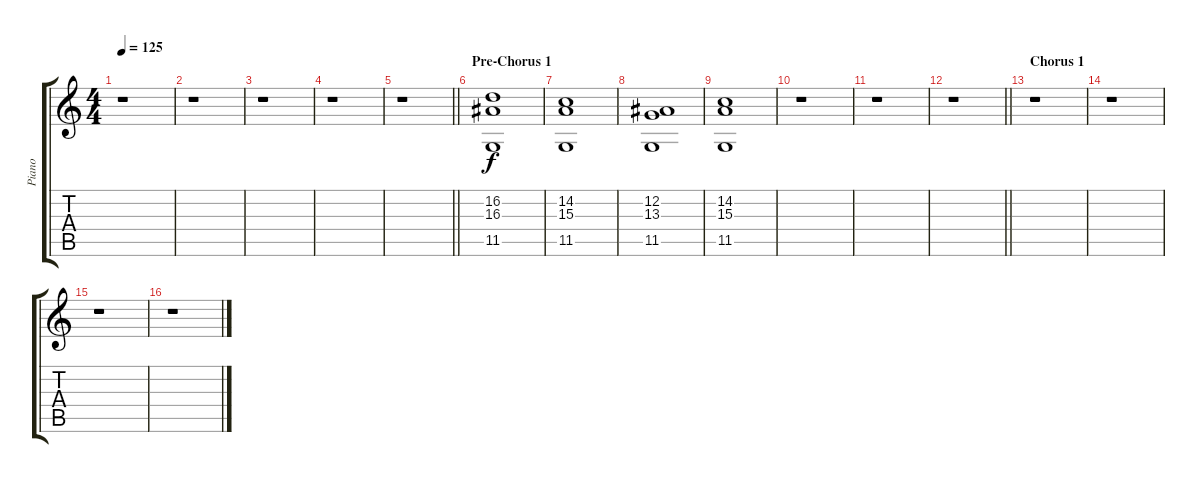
\track ("Piano" "Piano") {solo instrument acousticgrandpiano}
\staff {score tabs}
\tuning (Eb4 Bb3 Gb3 Db3 Ab2 Eb2) {hide}
\ts (4 4)
\tempo 125
\clef g2
\ks c
r.1{dy f} |
r.1 |
r.1 |
r.1 |
\barLineRight lightlight
r.1 |
\section ("" "Pre-Chorus 1")
(16.2 16.3 11.5).1 |
(14.2 15.3 11.5).1 |
(12.2 13.3 11.5).1 |
(14.2 15.3 11.5).1 |
r.1 |
r.1 |
\barLineRight lightlight
r.1 |
\section ("" "Chorus 1")
r.1 |
r.1 |
r.1 |
r.1
